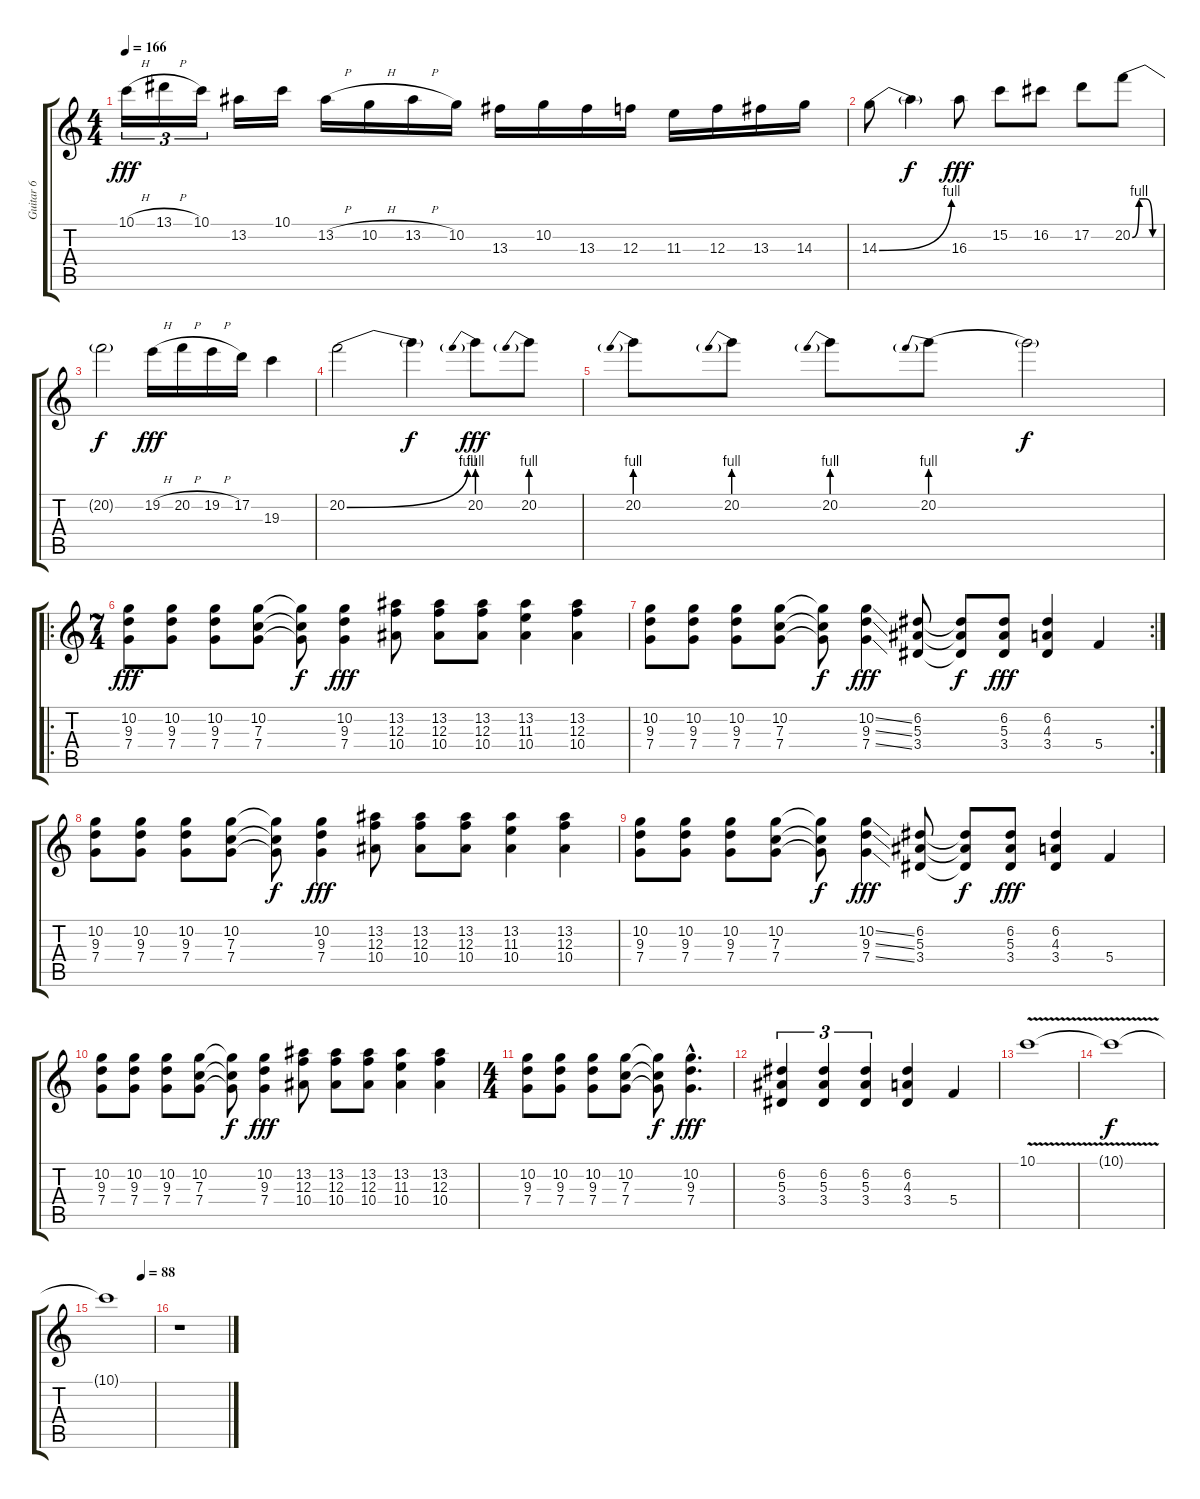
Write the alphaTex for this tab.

\track ("Guitar 6" "Guitar 6") {instrument distortionguitar}
\staff {score tabs}
\tuning (D4 A3 F3 C3 G2 C2) {hide}
\ts (4 4)
\tempo 166
\clef g2
\ks c
10.1{h}.16{tu (3 2) dy fff} 13.1{h}.16{tu (3 2)} 10.1.16{tu (3 2)} 13.2.16 10.1.16 13.2{h}.16 10.2{h}.16 13.2{h}.16 10.2.16 13.3.16 10.2.16 13.3.16 12.3.16 11.3.16 12.3.16 13.3.16 14.3.16 |
14.3{be (bend 0 0 60 4)}.8 14.3{t}.4{dy f} 16.3.8{dy fff} 15.2.8 16.2.8 17.2.8 20.2{be (custom 0 0 15 4 30 4 45 0 60 0)}.8 |
20.2{t}.2{dy f} 19.2{h}.16{dy fff} 20.2{h}.16 19.2{h}.16 17.2.16 19.3.4 |
20.2{be (bend 0 0 60 4)}.2 20.2{t}.4{dy f} 20.2{be (prebend 0 4 60 4)}.8{dy fff} 20.2{be (prebend 0 4 60 4)}.8 |
20.2{be (prebend 0 4 60 4)}.8 20.2{be (prebend 0 4 60 4)}.8 20.2{be (prebend 0 4 60 4)}.8 20.2{be (prebend 0 4 60 4)}.8 20.2{t}.2{dy f} |
\ro
\ts (7 4)
(10.2 9.3 7.4).8{dy fff} (10.2 9.3 7.4).8 (10.2 9.3 7.4).8 (10.2 7.3 7.4).8 (10.2{t} 7.3{t} 7.4{t}).8{dy f} (10.2 9.3 7.4).4{dy fff} (13.2 12.3 10.4).8 (13.2 12.3 10.4).8 (13.2 12.3 10.4).8 (13.2 11.3 10.4).4 (13.2 12.3 10.4).4 |
\rc 2
(10.2 9.3 7.4).8 (10.2 9.3 7.4).8 (10.2 9.3 7.4).8 (10.2 7.3 7.4).8 (10.2{t} 7.3{t} 7.4{t}).8{dy f} (10.2{ss} 9.3{ss} 7.4{ss}).4{dy fff} (6.2 5.3 3.4).8 (6.2{t} 5.3{t} 3.4{t}).8{dy f} (6.2 5.3 3.4).8{dy fff} (6.2 4.3 3.4).4 5.4.4 |
(10.2 9.3 7.4).8 (10.2 9.3 7.4).8 (10.2 9.3 7.4).8 (10.2 7.3 7.4).8 (10.2{t} 7.3{t} 7.4{t}).8{dy f} (10.2 9.3 7.4).4{dy fff} (13.2 12.3 10.4).8 (13.2 12.3 10.4).8 (13.2 12.3 10.4).8 (13.2 11.3 10.4).4 (13.2 12.3 10.4).4 |
(10.2 9.3 7.4).8 (10.2 9.3 7.4).8 (10.2 9.3 7.4).8 (10.2 7.3 7.4).8 (10.2{t} 7.3{t} 7.4{t}).8{dy f} (10.2{ss} 9.3{ss} 7.4{ss}).4{dy fff} (6.2 5.3 3.4).8 (6.2{t} 5.3{t} 3.4{t}).8{dy f} (6.2 5.3 3.4).8{dy fff} (6.2 4.3 3.4).4 5.4.4 |
(10.2 9.3 7.4).8 (10.2 9.3 7.4).8 (10.2 9.3 7.4).8 (10.2 7.3 7.4).8 (10.2{t} 7.3{t} 7.4{t}).8{dy f} (10.2 9.3 7.4).4{dy fff} (13.2 12.3 10.4).8 (13.2 12.3 10.4).8 (13.2 12.3 10.4).8 (13.2 11.3 10.4).4 (13.2 12.3 10.4).4 |
\ts (4 4)
(10.2 9.3 7.4).8 (10.2 9.3 7.4).8 (10.2 9.3 7.4).8 (10.2 7.3 7.4).8 (10.2{t} 7.3{t} 7.4{t}).8{dy f} (10.2{hac} 9.3{hac} 7.4{hac}).4{d dy fff} |
(6.2 5.3 3.4).4{tu (3 2)} (6.2 5.3 3.4).4{tu (3 2)} (6.2 5.3 3.4).4{tu (3 2)} (6.2 4.3 3.4).4 5.4.4 |
10.1{v}.1 |
10.1{t}.1{dy f} |
\tempo (88 0.75)
10.1{t}.1 |
r.1
